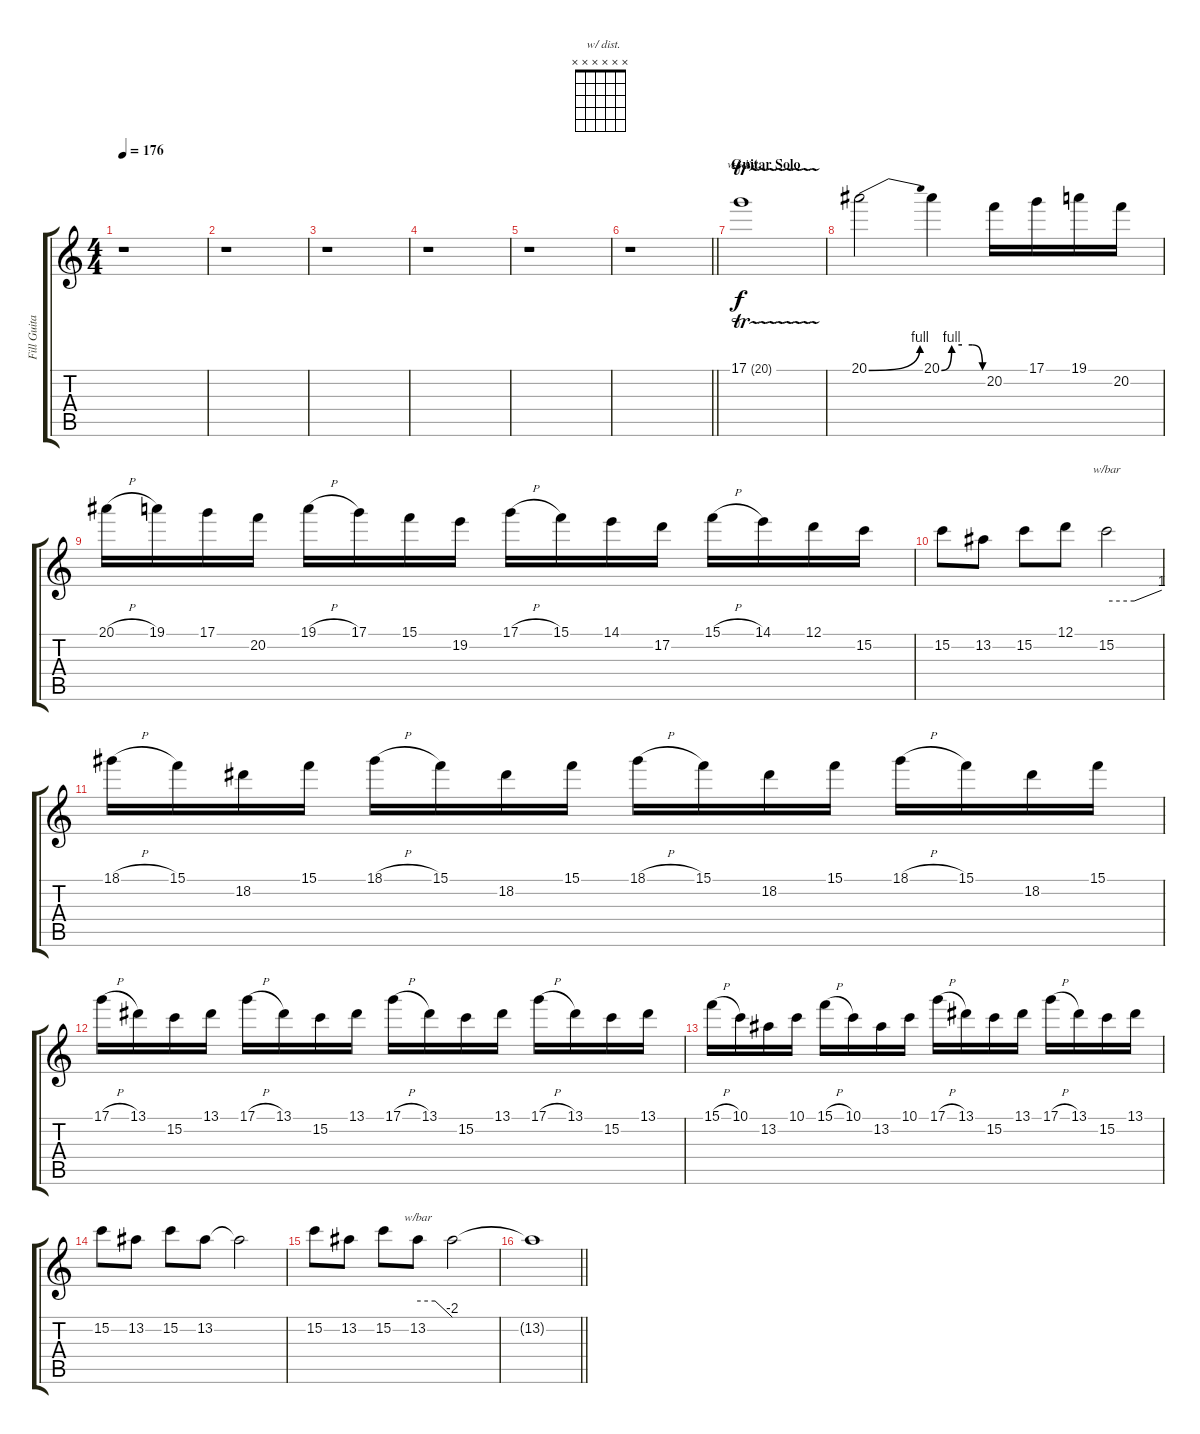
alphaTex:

\track ("Fill Guitar 2" "Fill Guita") {instrument distortionguitar}
\staff {score tabs}
\tuning (D4 A3 F3 C3 G2 D2) {hide}
\chord ("  w/ dist." x x x x x x) {firstfret 0}
\ts (4 4)
\tempo 176
\clef g2
\ks c
r.1{dy f} |
r.1 |
r.1 |
r.1 |
r.1 |
\barLineRight lightlight
r.1 |
\section ("" "Guitar Solo")
17.1{tr (20 16)}.1{ch "  w/ dist." instrument distortionguitar} |
20.1{be (bend 0 0 60 4)}.2 20.1{be (custom 0 0 15 4 30 4 45 4 60 0)}.4 20.2.16 17.1.16 19.1.16 20.2.16 |
20.1{h}.16 19.1.16 17.1.16 20.2.16 19.1{h}.16 17.1.16 15.1.16 19.2.16 17.1{h}.16 15.1.16 14.1.16 17.2.16 15.1{h}.16 14.1.16 12.1.16 15.2.16 |
15.2.8 13.2.8 15.2.8 12.1.8 15.2.2{tbe (custom default 0 0 30 0 60 4)} |
18.1{h}.16 15.1.16 18.2.16 15.1.16 18.1{h}.16 15.1.16 18.2.16 15.1.16 18.1{h}.16 15.1.16 18.2.16 15.1.16 18.1{h}.16 15.1.16 18.2.16 15.1.16 |
17.1{h}.16 13.1.16 15.2.16 13.1.16 17.1{h}.16 13.1.16 15.2.16 13.1.16 17.1{h}.16 13.1.16 15.2.16 13.1.16 17.1{h}.16 13.1.16 15.2.16 13.1.16 |
15.1{h}.16 10.1.16 13.2.16 10.1.16 15.1{h}.16 10.1.16 13.2.16 10.1.16 17.1{h}.16 13.1.16 15.2.16 13.1.16 17.1{h}.16 13.1.16 15.2.16 13.1.16 |
15.2.8 13.2.8 15.2.8 13.2.8 13.2{t}.2 |
15.2.8 13.2.8 15.2.8 13.2.8{tbe (custom default 0 0 30 0 60 -8)} 13.2{t}.2 |
\barLineRight lightlight
13.2{t}.1
